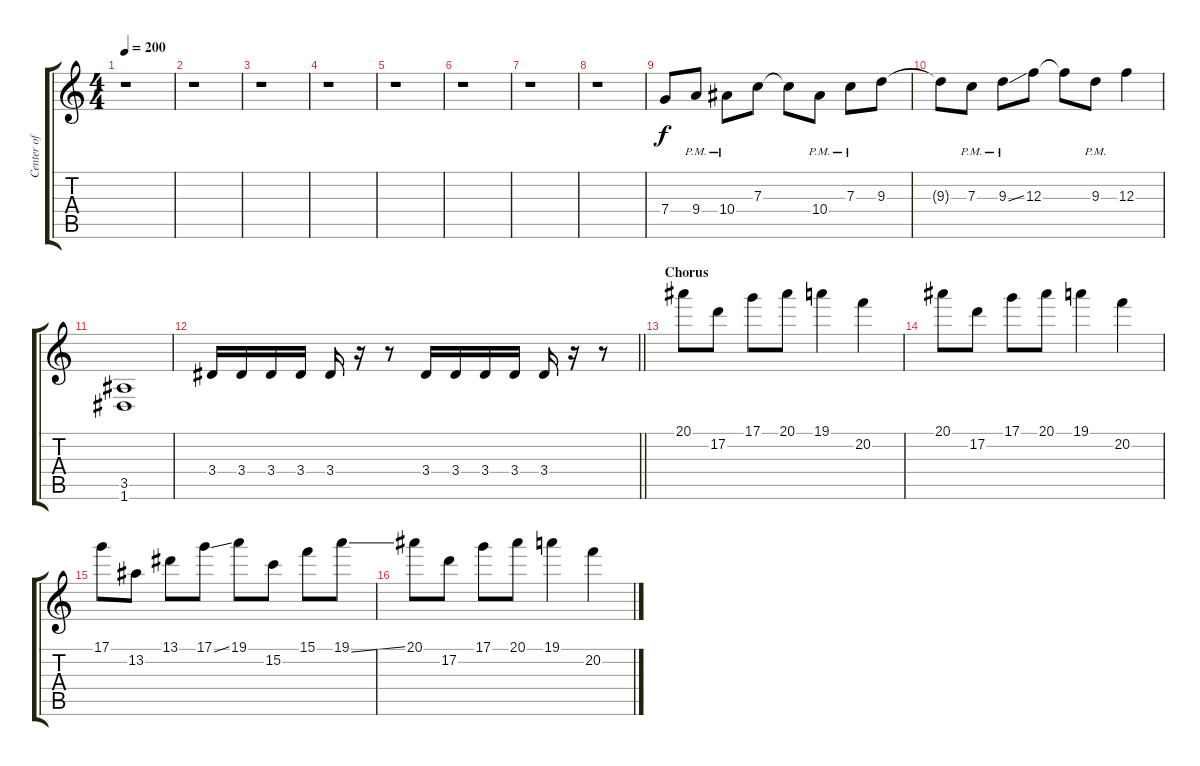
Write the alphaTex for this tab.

\track ("Center of 3" "Center of ") {mute instrument distortionguitar}
\staff {score tabs}
\tuning (D4 A3 F3 C3 G2 D2) {hide}
\ts (4 4)
\tempo 200
\clef g2
\ks c
r.1{dy f} |
r.1 |
r.1 |
r.1 |
r.1 |
r.1 |
r.1 |
r.1 |
7.4.8 9.4{pm}.8 10.4{pm}.8 7.3.8 7.3{t}.8 10.4{pm}.8 7.3{pm}.8 9.3.8 |
9.3{t}.8 7.3{pm}.8 9.3{ss pm}.8 12.3.8 12.3{t}.8 9.3{pm}.8 12.3.4 |
(3.5 1.6).1 |
\barLineRight lightlight
3.4.16 3.4.16 3.4.16 3.4.16 3.4.16 r.16 r.8 3.4.16 3.4.16 3.4.16 3.4.16 3.4.16 r.16 r.8 |
\section ("" "Chorus")
20.1.8 17.2.8 17.1.8 20.1.8 19.1.4 20.2.4 |
20.1.8 17.2.8 17.1.8 20.1.8 19.1.4 20.2.4 |
17.1.8 13.2.8 13.1.8 17.1{ss}.8 19.1.8 15.2.8 15.1.8 19.1{ss}.8 |
20.1.8 17.2.8 17.1.8 20.1.8 19.1.4 20.2.4
